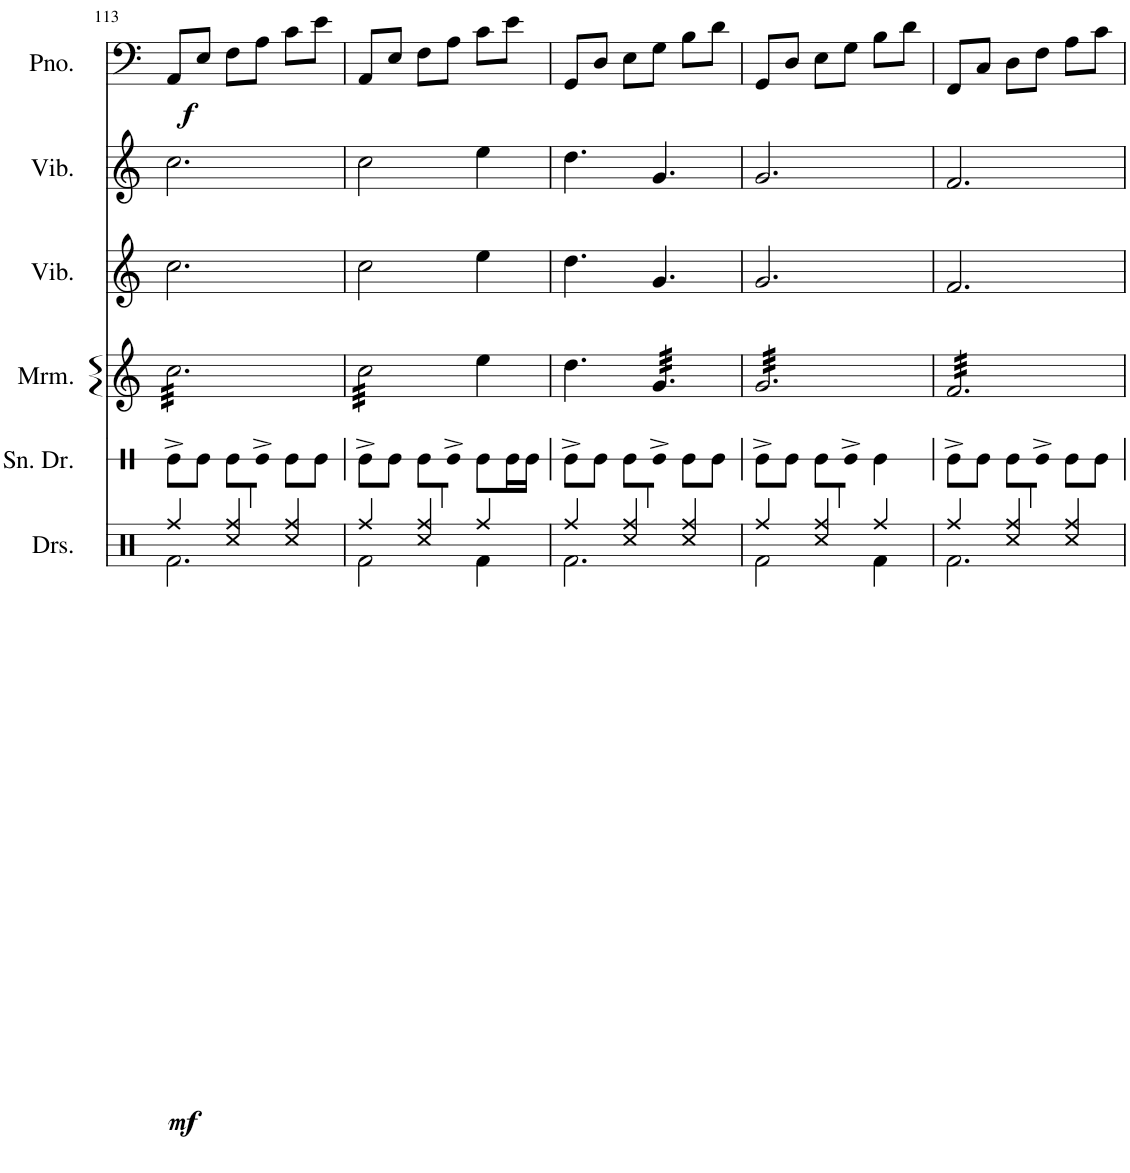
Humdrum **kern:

**kern	**kern	**kern	**kern	**dynam
*part4	*part3	*part2	*part1	*part1
*staff4	*staff3	*staff2	*staff1	*staff1
*I"Marimba	*I"Vibraphone	*I"Vibraphone	*I"Piano	*
*I'Mrm.	*I'Vib.	*I'Vib.	*I'Pno.	*
!!LO:PB:g=z
*clefG2	*clefG2	*clefG2	*clefF4	*
*k[]	*k[]	*k[]	*k[]	*
*M3/4	*M3/4	*M3/4	*M3/4	*
=113	=113	=113	=113	=113
!	!	!	!	!LO:DY:b
*tremolo	*	*	*	*
32cc\LLL	2.cc\	2.cc\	8AA/L	f
32cc\	.	.	.	.
32cc\	.	.	.	.
32cc\	.	.	.	.
32cc\	.	.	8E/J	.
32cc\	.	.	.	.
32cc\	.	.	.	.
32cc\	.	.	.	.
32cc\	.	.	8F\L	.
32cc\	.	.	.	.
32cc\	.	.	.	.
32cc\	.	.	.	.
32cc\	.	.	8A\J	.
32cc\	.	.	.	.
32cc\	.	.	.	.
32cc\	.	.	.	.
32cc\	.	.	8c\L	.
32cc\	.	.	.	.
32cc\	.	.	.	.
32cc\	.	.	.	.
32cc\	.	.	8e\J	.
32cc\	.	.	.	.
32cc\	.	.	.	.
32cc\JJJ	.	.	.	.
=114	=114	=114	=114	=114
32cc\LLL	2cc\	2cc\	8AA/L	.
32cc\	.	.	.	.
32cc\	.	.	.	.
32cc\	.	.	.	.
32cc\	.	.	8E/J	.
32cc\	.	.	.	.
32cc\	.	.	.	.
32cc\	.	.	.	.
32cc\	.	.	8F\L	.
32cc\	.	.	.	.
32cc\	.	.	.	.
32cc\	.	.	.	.
32cc\	.	.	8A\J	.
32cc\	.	.	.	.
32cc\	.	.	.	.
32cc\JJJ	.	.	.	.
*Xtremolo	*	*	*	*
4ee\	4ee\	4ee\	8c\L	.
.	.	.	8e\J	.
=115	=115	=115	=115	=115
4.dd\	4.dd\	4.dd\	8GG/L	.
.	.	.	8D/J	.
.	.	.	8E\L	.
*tremolo	*	*	*	*
32g/LLL	4.g/	4.g/	8G\J	.
32g/	.	.	.	.
32g/	.	.	.	.
32g/	.	.	.	.
32g/	.	.	8B\L	.
32g/	.	.	.	.
32g/	.	.	.	.
32g/	.	.	.	.
32g/	.	.	8d\J	.
32g/	.	.	.	.
32g/	.	.	.	.
32g/JJJ	.	.	.	.
=116	=116	=116	=116	=116
32g/LLL	2.g/	2.g/	8GG/L	.
32g/	.	.	.	.
32g/	.	.	.	.
32g/	.	.	.	.
32g/	.	.	8D/J	.
32g/	.	.	.	.
32g/	.	.	.	.
32g/	.	.	.	.
32g/	.	.	8E\L	.
32g/	.	.	.	.
32g/	.	.	.	.
32g/	.	.	.	.
32g/	.	.	8G\J	.
32g/	.	.	.	.
32g/	.	.	.	.
32g/	.	.	.	.
32g/	.	.	8B\L	.
32g/	.	.	.	.
32g/	.	.	.	.
32g/	.	.	.	.
32g/	.	.	8d\J	.
32g/	.	.	.	.
32g/	.	.	.	.
32g/JJJ	.	.	.	.
=117	=117	=117	=117	=117
32f/LLL	2.f/	2.f/	8FF/L	.
32f/	.	.	.	.
32f/	.	.	.	.
32f/	.	.	.	.
32f/	.	.	8C/J	.
32f/	.	.	.	.
32f/	.	.	.	.
32f/	.	.	.	.
32f/	.	.	8D\L	.
32f/	.	.	.	.
32f/	.	.	.	.
32f/	.	.	.	.
32f/	.	.	8F\J	.
32f/	.	.	.	.
32f/	.	.	.	.
32f/	.	.	.	.
32f/	.	.	8A\L	.
32f/	.	.	.	.
32f/	.	.	.	.
32f/	.	.	.	.
32f/	.	.	8c\J	.
32f/	.	.	.	.
32f/	.	.	.	.
32f/JJJ	.	.	.	.
*Xtremolo	*	*	*	*
=	=	=	=	=
*-	*-	*-	*-	*-
